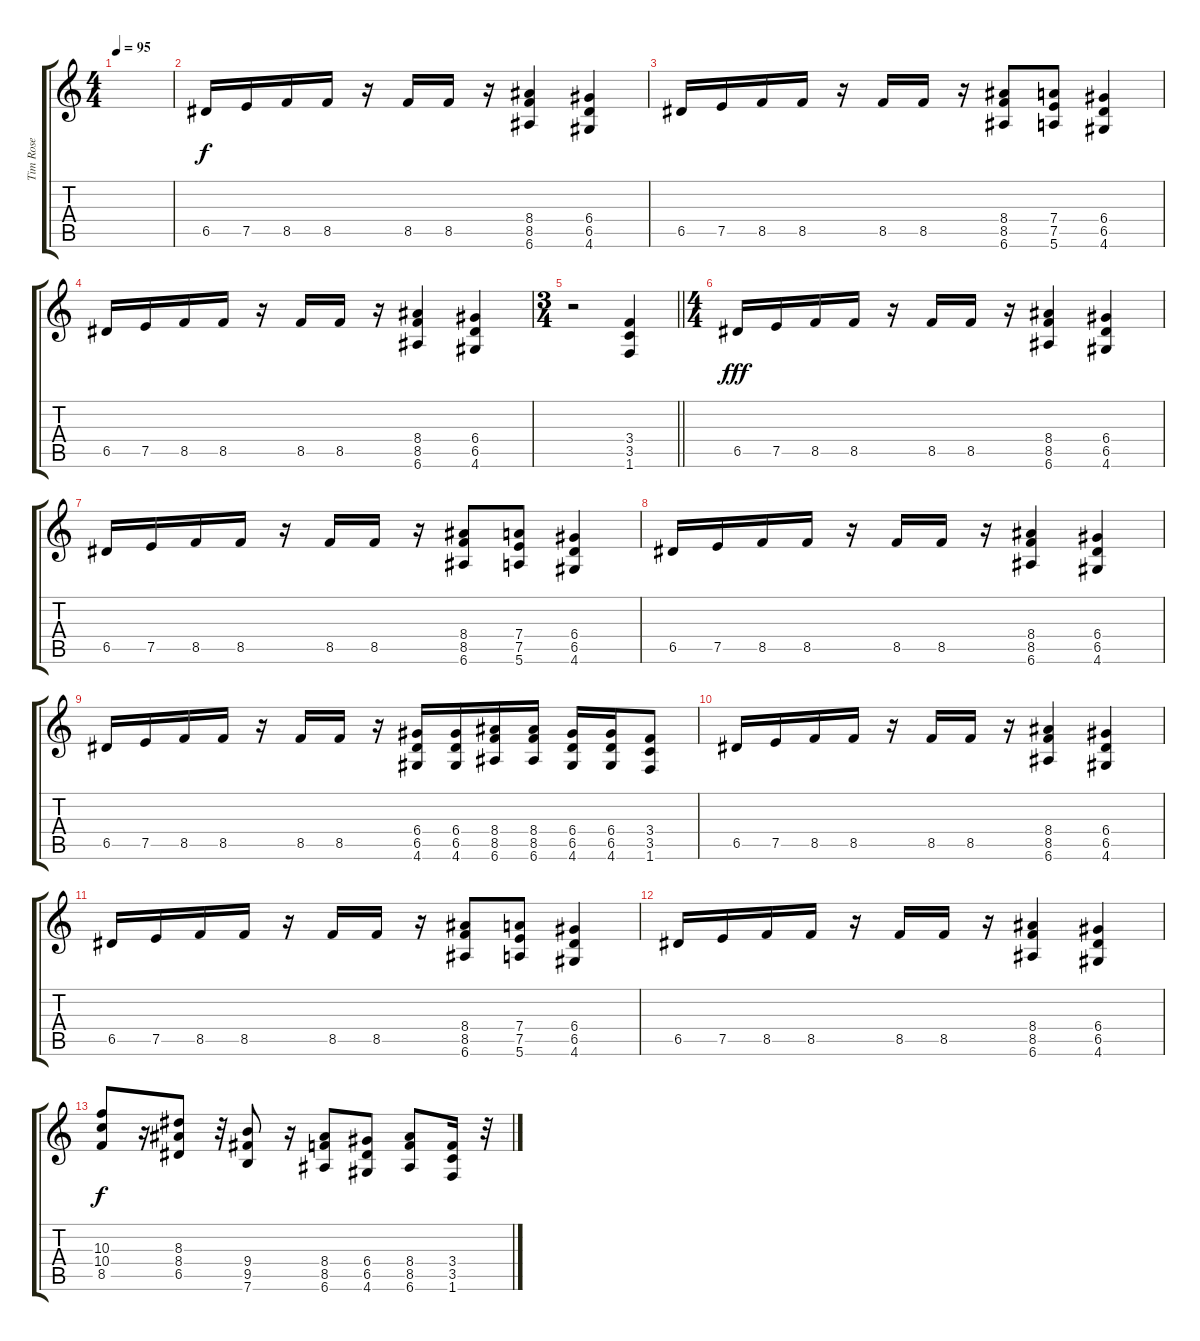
\track ("Tim Rose" "Tim Rose") {instrument distortionguitar}
\staff {score tabs}
\tuning (E4 B3 G3 D3 A2 E2) {hide}
\ts (4 4)
\tempo 95
\clef g2
\ks c
|
6.5.16 7.5.16 8.5.16 8.5.16 r.16 8.5.16 8.5.16 r.16 (8.4 8.5 6.6).4 (6.4 6.5 4.6).4 |
6.5.16 7.5.16 8.5.16 8.5.16 r.16 8.5.16 8.5.16 r.16 (8.4 8.5 6.6).8 (7.4 7.5 5.6).8 (6.4 6.5 4.6).4 |
6.5.16 7.5.16 8.5.16 8.5.16 r.16 8.5.16 8.5.16 r.16 (8.4 8.5 6.6).4 (6.4 6.5 4.6).4 |
\ts (3 4)
\barLineRight lightlight
r.2 (3.4 3.5 1.6).4{dy f} |
\ts (4 4)
6.5.16{dy fff} 7.5.16 8.5.16 8.5.16 r.16 8.5.16 8.5.16 r.16 (8.4 8.5 6.6).4 (6.4 6.5 4.6).4 |
6.5.16 7.5.16 8.5.16 8.5.16 r.16 8.5.16 8.5.16 r.16 (8.4 8.5 6.6).8 (7.4 7.5 5.6).8 (6.4 6.5 4.6).4 |
6.5.16 7.5.16 8.5.16 8.5.16 r.16 8.5.16 8.5.16 r.16 (8.4 8.5 6.6).4 (6.4 6.5 4.6).4 |
6.5.16 7.5.16 8.5.16 8.5.16 r.16 8.5.16 8.5.16 r.16 (6.4 6.5 4.6).16 (6.4 6.5 4.6).16 (8.4 8.5 6.6).16 (8.4 8.5 6.6).16 (6.4 6.5 4.6).16 (6.4 6.5 4.6).16 (3.4 3.5 1.6).8 |
6.5.16 7.5.16 8.5.16 8.5.16 r.16 8.5.16 8.5.16 r.16 (8.4 8.5 6.6).4 (6.4 6.5 4.6).4 |
6.5.16 7.5.16 8.5.16 8.5.16 r.16 8.5.16 8.5.16 r.16 (8.4 8.5 6.6).8 (7.4 7.5 5.6).8 (6.4 6.5 4.6).4 |
6.5.16 7.5.16 8.5.16 8.5.16 r.16 8.5.16 8.5.16 r.16 (8.4 8.5 6.6).4 (6.4 6.5 4.6).4 |
(10.3 10.4 8.5).8{dy f} r.16 (8.3 8.4 6.5).8 r.32 (9.4 9.5 7.6).8 r.16 (8.4 8.5 6.6).8 (6.4 6.5 4.6).8 (8.4 8.5 6.6).8 (3.4 3.5 1.6).16 r.32
